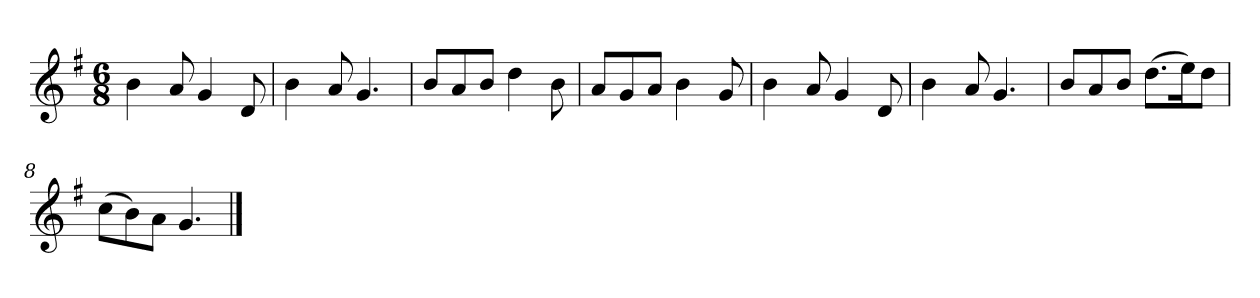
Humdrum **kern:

**kern
*part1
*staff1
*k[f#]
*M6/8
*MM120
=1
4b
8a
4g
8d
=2
4b
8a
4.g
=3
8bL
8a
8bJ
4dd
8b
=4
8aL
8g
8aJ
4b
8g
=5
4b
8a
4g
8d
=6
4b
8a
4.g
=7
8bL
8a
8bJ
(8.ddL
16eeK)
8ddJ
=8
(8ccL
8b)
8aJ
4.g
==
*-
